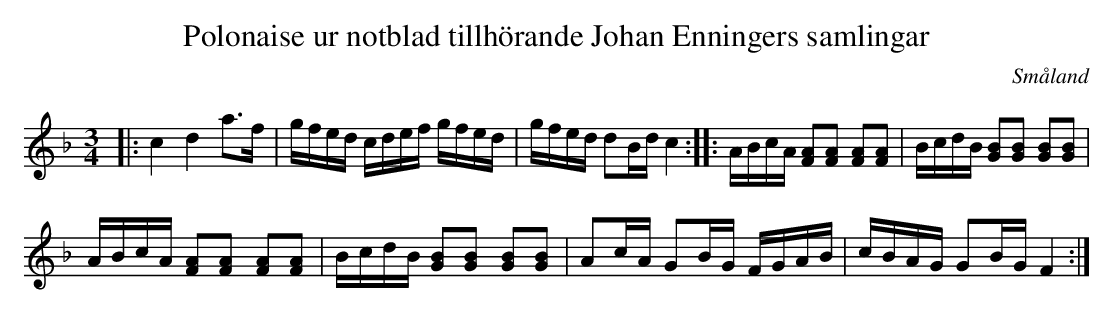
X:1
T:Polonaise ur notblad tillhörande Johan Enningers samlingar
O:Småland
M:3/4
L:1/16
K:F
|:c4 d4 a2>f2|gfed cdef gfed|gfed d2Bd c4:||:ABcA [AF]2[AF]2 [AF]2[AF]2|BcdB [BG]2[BG]2 [BG]2[BG]2|
ABcA [AF]2[AF]2 [AF]2[AF]2|BcdB [BG]2[BG]2 [BG]2[BG]2|A2cA G2BG FGAB|cBAG G2BG F4:|
